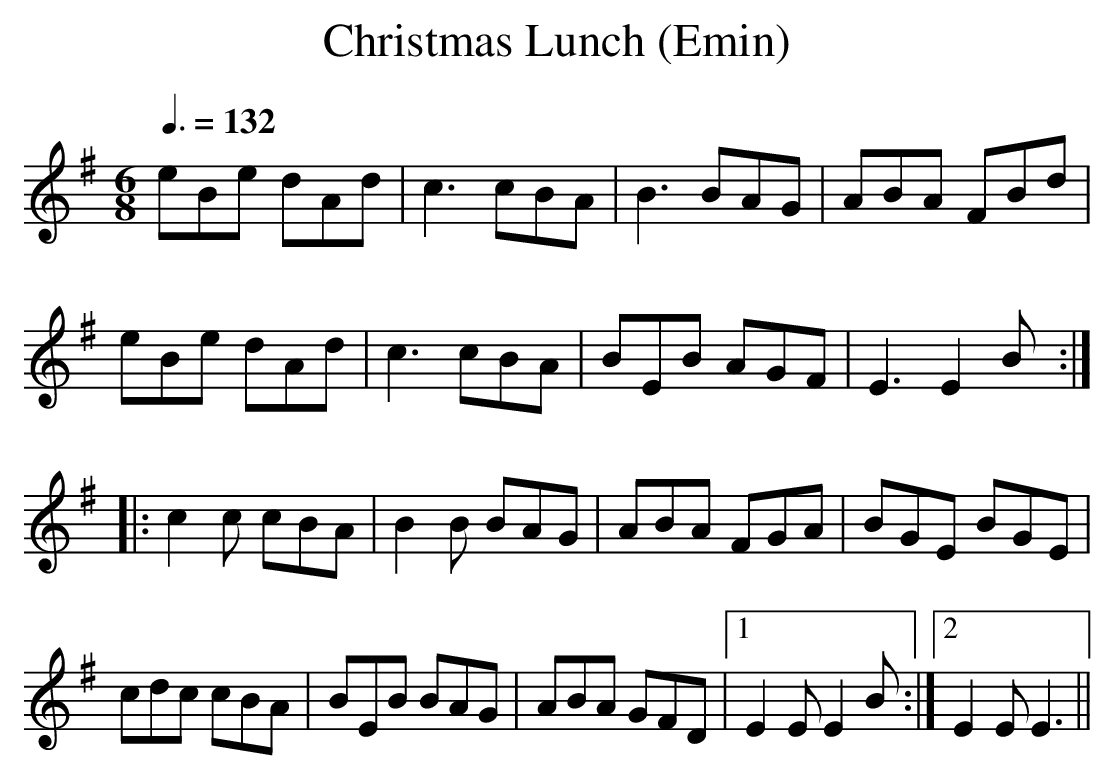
X:1
T:Christmas Lunch (Emin)
Q:3/8=132
M:6/8
L:1/8
K:Emin
eBe dAd| c3 cBA|B3 BAG|ABA FBd|
eBe dAd| c3 cBA | BEB AGF| E3 E2B :|
|:c2c cBA| B2B BAG| ABA FGA| BGE BGE|
cdc cBA| BEB BAG | ABA GFD|1 E2E E2B :|2 E2E E3||
